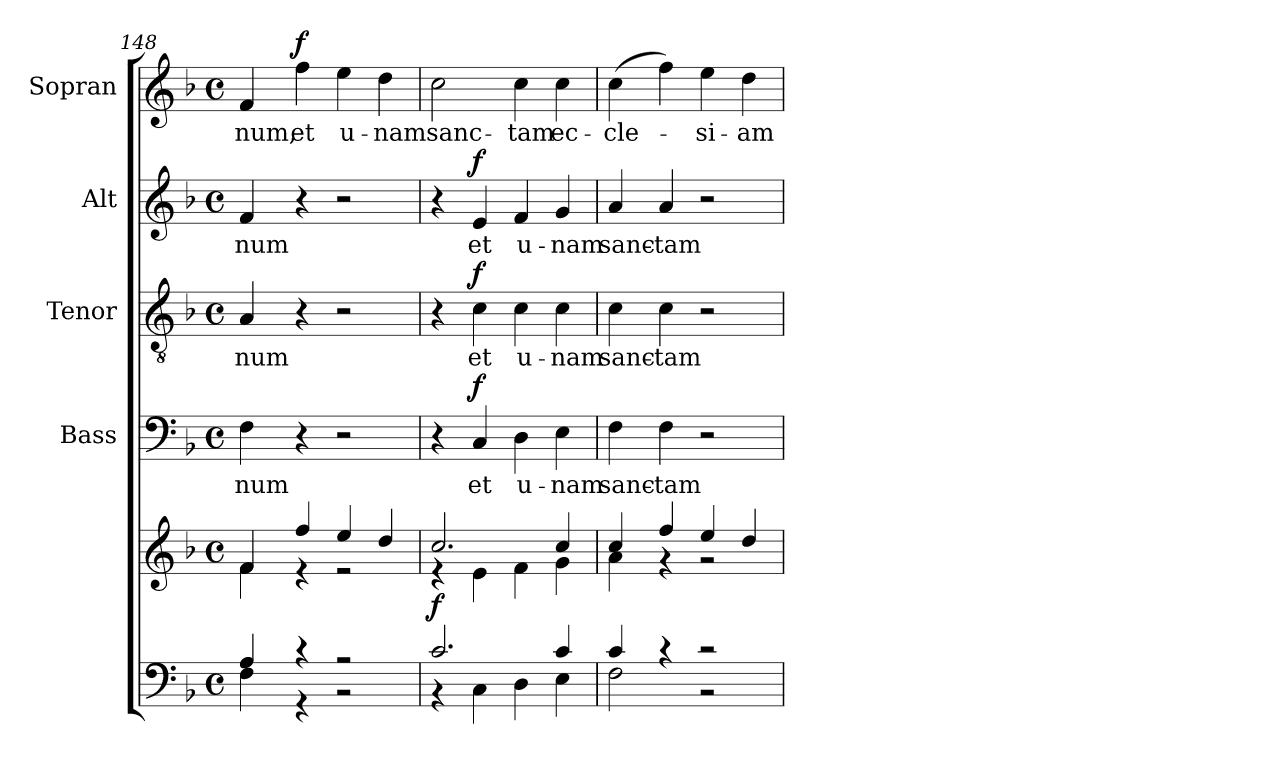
**kern	**kern	**dynam	**kern	**text	**dynam	**kern	**text	**dynam	**kern	**text	**dynam	**kern	**text	**dynam
*part5	*part5	*part5	*part4	*part4	*part4	*part3	*part3	*part3	*part2	*part2	*part2	*part1	*part1	*part1
*staff6	*staff5	*staff5/6	*staff4	*staff4	*staff4	*staff3	*staff3	*staff3	*staff2	*staff2	*staff2	*staff1	*staff1	*staff1
*	*	*	*I"Bass	*	*	*I"Tenor	*	*	*I"Alt	*	*	*I"Sopran	*	*
*	*	*	*I'B.	*	*	*I'T.	*	*	*I'A.	*	*	*I'S.	*	*
*clefF4	*clefG2	*	*clefF4	*	*	*clefGv2	*	*	*clefG2	*	*	*clefG2	*	*
*k[b-]	*k[b-]	*	*k[b-]	*	*	*k[b-]	*	*	*k[b-]	*	*	*k[b-]	*	*
*F:	*F:	*	*F:	*	*	*F:	*	*	*F:	*	*	*F:	*	*
*M4/4	*M4/4	*	*M4/4	*	*	*M4/4	*	*	*M4/4	*	*	*M4/4	*	*
*met(c)	*met(c)	*	*met(c)	*	*	*met(c)	*	*	*met(c)	*	*	*met(c)	*	*
=148	=148	=148	=148	=148	=148	=148	=148	=148	=148	=148	=148	=148	=148	=148
*^	*^	*	*	*	*	*	*	*	*	*	*	*	*	*
!	!	!	!	!	!	!LO:LY:b	!	!	!LO:LY:b	!	!	!LO:LY:b	!	!	!LO:LY:b	!
4A/	4F\	4f/	4f\	.	4F\	-num	.	4A/	-num	.	4f/	-num	.	4f/	-num,	.
!	!	!	!	!	!	!	!	!	!	!	!	!	!	!	!LO:LY:b	!LO:DY:a
4r	4r	4ff/	4re	.	4r	.	.	4r	.	.	4r	.	.	4ff\	et	f
!	!	!	!	!	!	!	!	!	!	!	!	!	!	!	!LO:LY:b	!
2r	2r	4ee/	2rf	.	2r	.	.	2r	.	.	2r	.	.	4ee\	u-	.
!	!	!	!	!	!	!	!	!	!	!	!	!	!	!	!LO:LY:b	!
.	.	4dd/	.	.	.	.	.	.	.	.	.	.	.	4dd\	-nam	.
!!LO:PB:g=z
=149	=149	=149	=149	=149	=149	=149	=149	=149	=149	=149	=149	=149	=149	=149	=149	=149
!	!	!	!	!LO:DY:b	!	!	!	!	!	!	!	!	!	!	!LO:LY:b	!
2.c/	4r	2.cc/	4rd	f	4r	.	.	4r	.	.	4r	.	.	2cc\	sanc-	.
!	!	!	!	!	!	!LO:LY:b	!LO:DY:a	!	!LO:LY:b	!LO:DY:a	!	!LO:LY:b	!LO:DY:a	!	!	!
.	4C\	.	4e\	.	4C/	et	f	4c\	et	f	4e/	et	f	.	.	.
!	!	!	!	!	!	!LO:LY:b	!	!	!LO:LY:b	!	!	!LO:LY:b	!	!	!LO:LY:b	!
.	4D\	.	4f\	.	4D\	u-	.	4c\	u-	.	4f/	u-	.	4cc\	-tam	.
!	!	!	!	!	!	!LO:LY:b	!	!	!LO:LY:b	!	!	!LO:LY:b	!	!	!LO:LY:b	!
4c/	4E\	4cc/	4g\	.	4E\	-nam	.	4c\	-nam	.	4g/	-nam	.	4cc\	ec-	.
=150	=150	=150	=150	=150	=150	=150	=150	=150	=150	=150	=150	=150	=150	=150	=150	=150
!	!	!	!	!	!	!LO:LY:b	!	!	!LO:LY:b	!	!	!LO:LY:b	!	!	!LO:LY:b	!
4c/	2F\	4cc/	4a\	.	4F\	sanc-	.	4c\	sanc-	.	4a/	sanc-	.	(>4cc\	-cle-	.
!	!	!	!	!	!	!LO:LY:b	!	!	!LO:LY:b	!	!	!LO:LY:b	!	!	!	!
4rc	.	4ff/	4rf	.	4F\	-tam	.	4c\	-tam	.	4a/	-tam	.	4ff\)	.	.
!	!	!	!	!	!	!	!	!	!	!	!	!	!	!	!LO:LY:b	!
2r	2r	4ee/	2rg	.	2r	.	.	2r	.	.	2r	.	.	4ee\	-si-	.
!	!	!	!	!	!	!	!	!	!	!	!	!	!	!	!LO:LY:b	!
.	.	4dd/	.	.	.	.	.	.	.	.	.	.	.	4dd\	-am	.
*v	*v	*	*	*	*	*	*	*	*	*	*	*	*	*	*	*
*	*v	*v	*	*	*	*	*	*	*	*	*	*	*	*	*
=	=	=	=	=	=	=	=	=	=	=	=	=	=	=
*-	*-	*-	*-	*-	*-	*-	*-	*-	*-	*-	*-	*-	*-	*-
